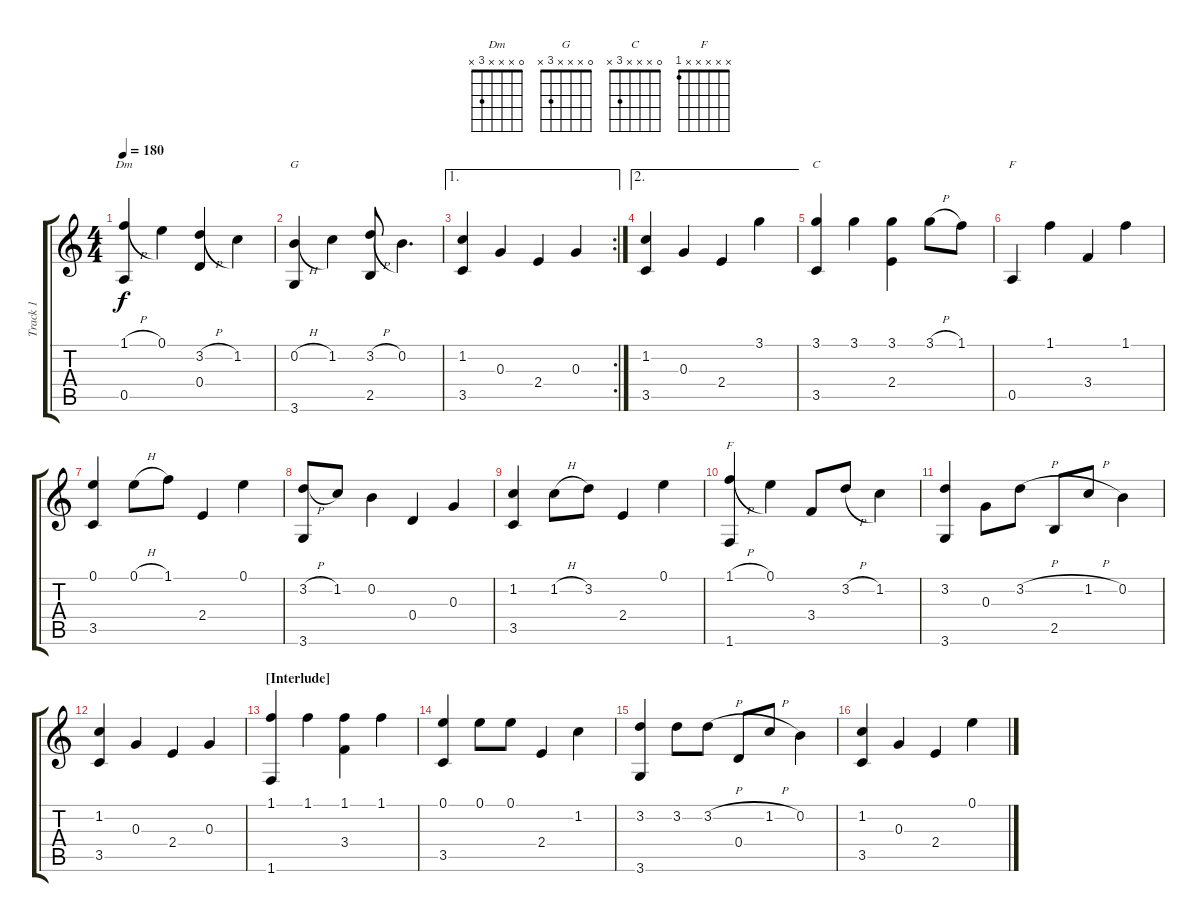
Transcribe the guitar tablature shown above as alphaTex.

\track ("Track 1" "Track 1") {instrument acousticguitarsteel}
\staff {score tabs}
\tuning (E4 B3 G3 D3 A2 E2) {hide}
\chord ("Dm" 0 x x x 3 x)
\chord ("G" 0 x x x 3 x)
\chord ("C" 0 x x x 3 x)
\chord ("F" x x x x 0 x)
\chord ("F" x x x x x 1)
\ts (4 4)
\tempo 180
\clef g2
\ks c
(1.1{h} 0.5).4{ch "Dm" dy f} 0.1.4 (3.2{h} 0.4).4 1.2.4 |
(0.2{h} 3.6).4{ch "G"} 1.2.4 (3.2{h} 2.5).8 0.2.4{d} |
\ae 1
\rc 2
(1.2 3.5).4 0.3.4 2.4.4 0.3.4 |
\ae 2
(1.2 3.5).4 0.3.4 2.4.4 3.1.4 |
(3.1 3.5).4{ch "C"} 3.1.4 (3.1 2.4).4 3.1{h}.8 1.1.8 |
0.5.4{ch "F"} 1.1.4 3.4.4 1.1.4 |
(0.1 3.5).4 0.1{h}.8 1.1.8 2.4.4 0.1.4 |
(3.2{h} 3.6).8 1.2.8 0.2.4 0.4.4 0.3.4 |
(1.2 3.5).4 1.2{h}.8 3.2.8 2.4.4 0.1.4 |
(1.1{h} 1.6).4{ch "F"} 0.1.4 3.4.8 3.2{h}.8 1.2.4 |
(3.2 3.6).4 0.3.8 3.2{h}.8 2.5.8 1.2{h}.8 0.2.4 |
(1.2 3.5).4 0.3.4 2.4.4 0.3.4 |
\section ("" "[Interlude]")
(1.1 1.6).4 1.1.4 (1.1 3.4).4 1.1.4 |
(0.1 3.5).4 0.1.8 0.1.8 2.4.4 1.2.4 |
(3.2 3.6).4 3.2.8 3.2{h}.8 0.4.8 1.2{h}.8 0.2.4 |
(1.2 3.5).4 0.3.4 2.4.4 0.1.4
